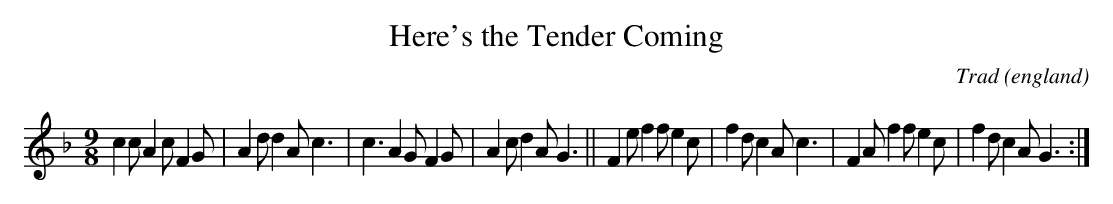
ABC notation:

X:1
T:Here's the Tender Coming
O:england
C:Trad
M:9/8
K:F
c2 c A2 c F2 G| A2 d d2 A c3| c3  A2 G F2 G| A2 c d2 A G3|| F2 e f2 f e2 c| f2 d c2 A c3| F2 A f2 f e2 c| f2 d c2 A G3:|
